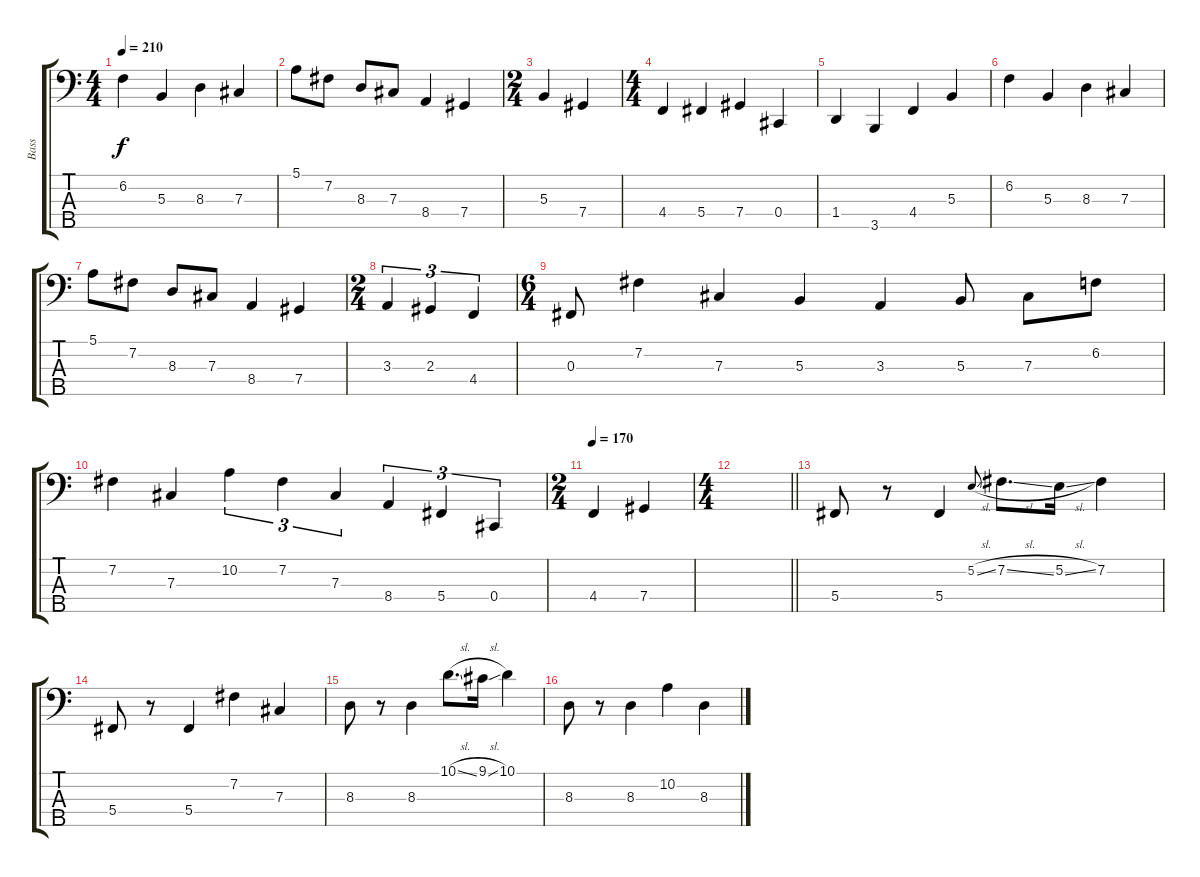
\track ("Bass" "Bass") {instrument electricbassfinger}
\staff {score tabs}
\tuning (E2 B1 Gb1 Db1 Ab0) {hide}
\ts (4 4)
\tempo 210
\clef f4
\ks c
6.2.4{dy f} 5.3.4 8.3.4 7.3.4 |
5.1.8 7.2.8 8.3.8 7.3.8 8.4.4 7.4.4 |
\ts (2 4)
5.3.4 7.4.4 |
\ts (4 4)
4.4.4 5.4.4 7.4.4 0.4.4 |
1.4.4 3.5.4 4.4.4 5.3.4 |
6.2.4 5.3.4 8.3.4 7.3.4 |
5.1.8 7.2.8 8.3.8 7.3.8 8.4.4 7.4.4 |
\ts (2 4)
3.3.4{tu (3 2)} 2.3.4{tu (3 2)} 4.4.4{tu (3 2)} |
\ts (6 4)
0.3.8 7.2.4 7.3.4 5.3.4 3.3.4 5.3.8 7.3.8 6.2.8 |
7.2.4 7.3.4 10.2.4{tu (3 2)} 7.2.4{tu (3 2)} 7.3.4{tu (3 2)} 8.4.4{tu (3 2)} 5.4.4{tu (3 2)} 0.4.4{tu (3 2)} |
\ts (2 4)
\tempo 170
4.4.4 7.4.4 |
\ts (4 4)
\barLineRight lightlight
|
5.4.8 r.8 5.4.4 5.2{sl}.8{gr onbeat} 7.2{sl}.8{d} 5.2{sl}.16 7.2.4 |
5.4.8 r.8 5.4.4 7.2.4 7.3.4 |
8.3.8 r.8 8.3.4 10.1{sl}.8{d} 9.1{sl}.16 10.1.4 |
8.3.8 r.8 8.3.4 10.2.4 8.3.4
